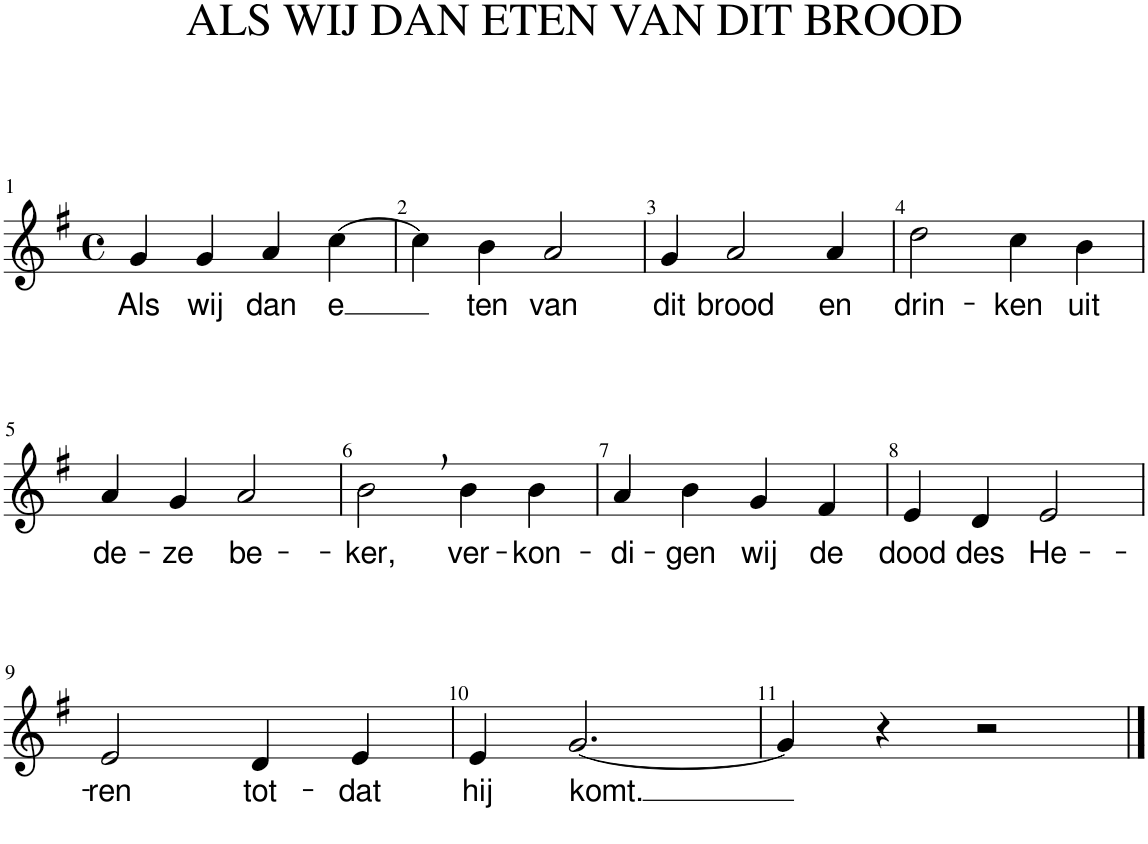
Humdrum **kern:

**kern	**text
*part1	*part1
*staff1	*staff1
*I"Piano	*
*clefG2	*
*k[f#]	*
*M4/4	*
*met(c)	*
=1	=1
!	!LO:LY:b
4g/	Als
!	!LO:LY:b
4g/	wij
!	!LO:LY:b
4a/	dan
!	!LO:LY:b
[4cc\	e
=2	=2
4cc\]	.
!	!LO:LY:b
4b\	ten
!	!LO:LY:b
2a/	van
=3	=3
!	!LO:LY:b
4g/	dit
!	!LO:LY:b
2a/	brood
!	!LO:LY:b
4a/	en
=4	=4
!	!LO:LY:b
2dd\	drin-
!	!LO:LY:b
4cc\	-ken
!	!LO:LY:b
4b\	uit
!!LO:LB:g=z
=5	=5
!	!LO:LY:b
4a/	de-
!	!LO:LY:b
4g/	-ze
!	!LO:LY:b
2a/	be-
=6	=6
!	!LO:LY:b
2b,\	-ker,
!	!LO:LY:b
4b\	ver-
!	!LO:LY:b
4b\	-kon-
=7	=7
!	!LO:LY:b
4a/	-di-
!	!LO:LY:b
4b\	-gen
!	!LO:LY:b
4g/	wij
!	!LO:LY:b
4f#/	de
=8	=8
!	!LO:LY:b
4e/	dood
!	!LO:LY:b
4d/	des
!	!LO:LY:b
2e/	He-
!!LO:LB:g=z
=9	=9
!	!LO:LY:b
2e/	-ren
!	!LO:LY:b
4d/	tot-
!	!LO:LY:b
4e/	-dat
=10	=10
!	!LO:LY:b
4e/	hij
!	!LO:LY:b
[2.g/	komt.
=11	=11
4g/]	.
4r	.
2r	.
==	==
*-	*-
